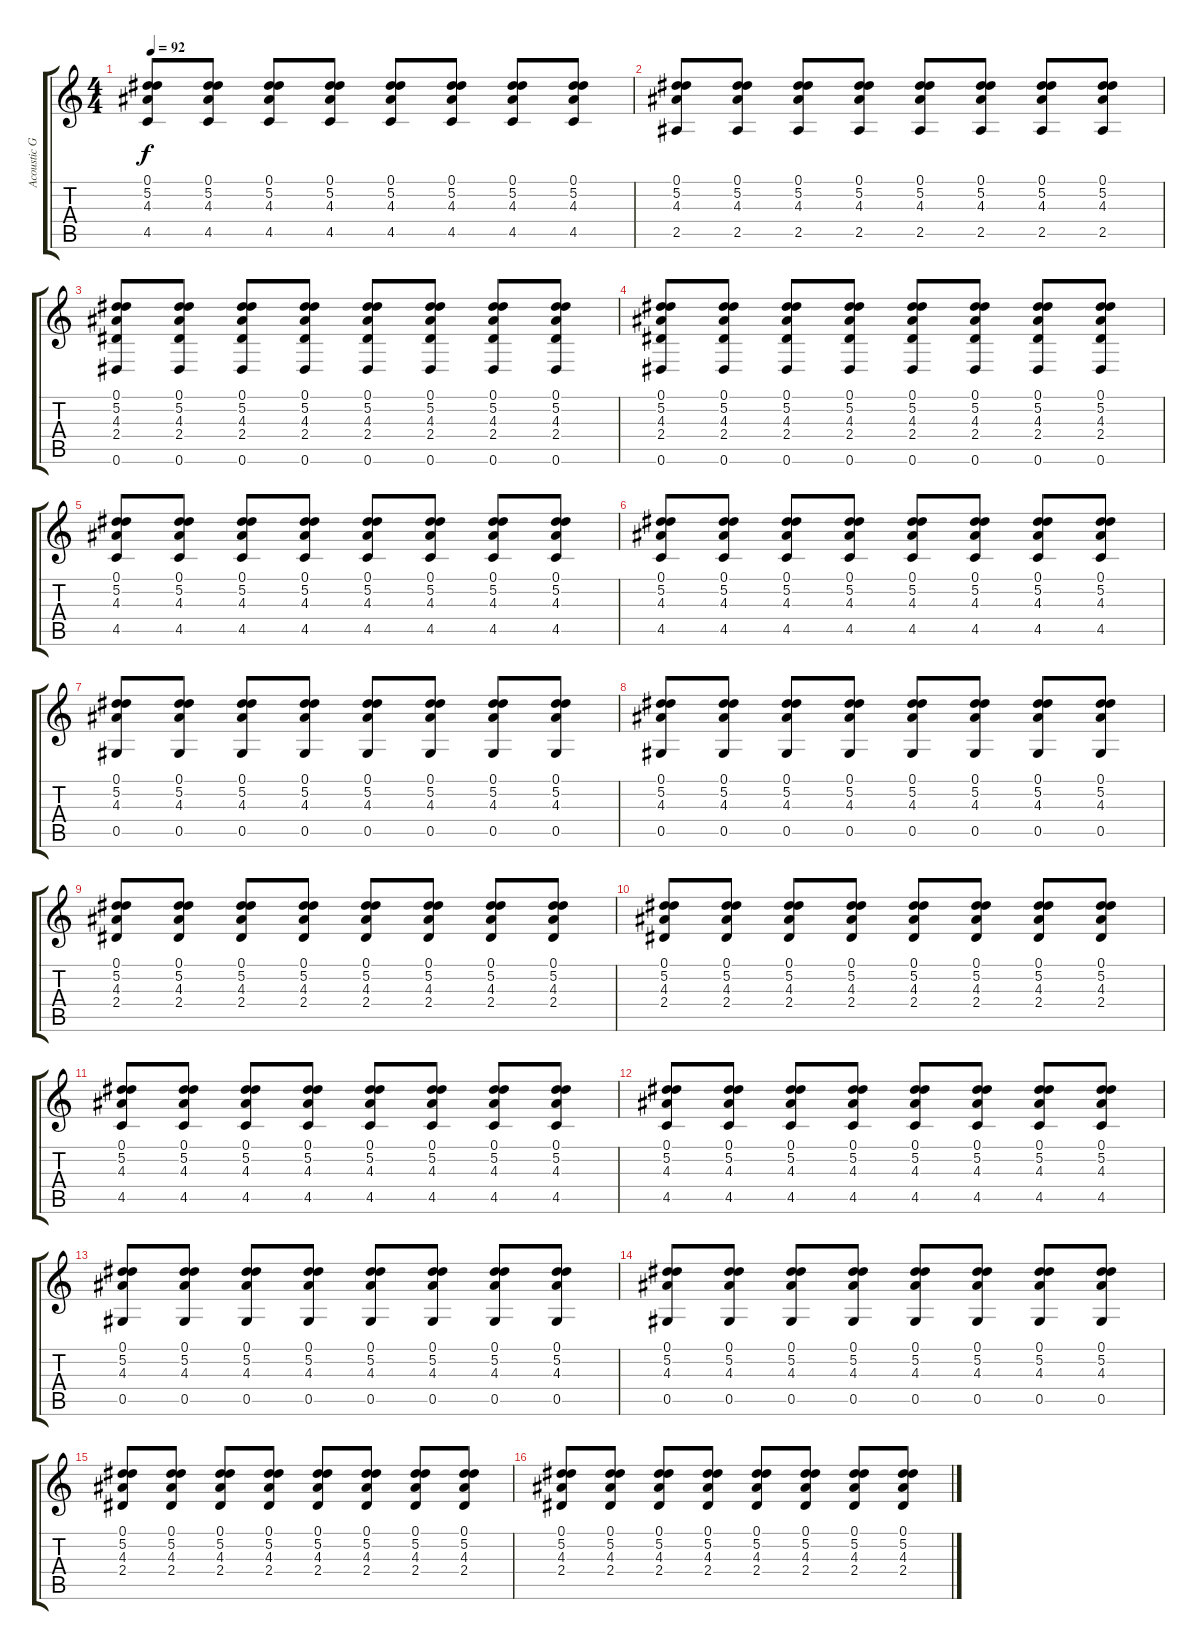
\track ("Acoustic Guitar" "Acoustic G") {instrument acousticguitarsteel}
\staff {score tabs}
\tuning (Eb4 Bb3 Gb3 Db3 Ab2 Eb2) {hide}
\ts (4 4)
\tempo 92
\clef g2
\ks c
(0.1 5.2 4.3 4.5).8{dy f} (0.1 5.2 4.3 4.5).8 (0.1 5.2 4.3 4.5).8 (0.1 5.2 4.3 4.5).8 (0.1 5.2 4.3 4.5).8 (0.1 5.2 4.3 4.5).8 (0.1 5.2 4.3 4.5).8 (0.1 5.2 4.3 4.5).8 |
(0.1 5.2 4.3 2.5).8 (0.1 5.2 4.3 2.5).8 (0.1 5.2 4.3 2.5).8 (0.1 5.2 4.3 2.5).8 (0.1 5.2 4.3 2.5).8 (0.1 5.2 4.3 2.5).8 (0.1 5.2 4.3 2.5).8 (0.1 5.2 4.3 2.5).8 |
(0.1 5.2 4.3 2.4 0.6).8 (0.1 5.2 4.3 2.4 0.6).8 (0.1 5.2 4.3 2.4 0.6).8 (0.1 5.2 4.3 2.4 0.6).8 (0.1 5.2 4.3 2.4 0.6).8 (0.1 5.2 4.3 2.4 0.6).8 (0.1 5.2 4.3 2.4 0.6).8 (0.1 5.2 4.3 2.4 0.6).8 |
(0.1 5.2 4.3 2.4 0.6).8 (0.1 5.2 4.3 2.4 0.6).8 (0.1 5.2 4.3 2.4 0.6).8 (0.1 5.2 4.3 2.4 0.6).8 (0.1 5.2 4.3 2.4 0.6).8 (0.1 5.2 4.3 2.4 0.6).8 (0.1 5.2 4.3 2.4 0.6).8 (0.1 5.2 4.3 2.4 0.6).8 |
(0.1 5.2 4.3 4.5).8 (0.1 5.2 4.3 4.5).8 (0.1 5.2 4.3 4.5).8 (0.1 5.2 4.3 4.5).8 (0.1 5.2 4.3 4.5).8 (0.1 5.2 4.3 4.5).8 (0.1 5.2 4.3 4.5).8 (0.1 5.2 4.3 4.5).8 |
(0.1 5.2 4.3 4.5).8 (0.1 5.2 4.3 4.5).8 (0.1 5.2 4.3 4.5).8 (0.1 5.2 4.3 4.5).8 (0.1 5.2 4.3 4.5).8 (0.1 5.2 4.3 4.5).8 (0.1 5.2 4.3 4.5).8 (0.1 5.2 4.3 4.5).8 |
(0.1 5.2 4.3 0.5).8 (0.1 5.2 4.3 0.5).8 (0.1 5.2 4.3 0.5).8 (0.1 5.2 4.3 0.5).8 (0.1 5.2 4.3 0.5).8 (0.1 5.2 4.3 0.5).8 (0.1 5.2 4.3 0.5).8 (0.1 5.2 4.3 0.5).8 |
(0.1 5.2 4.3 0.5).8 (0.1 5.2 4.3 0.5).8 (0.1 5.2 4.3 0.5).8 (0.1 5.2 4.3 0.5).8 (0.1 5.2 4.3 0.5).8 (0.1 5.2 4.3 0.5).8 (0.1 5.2 4.3 0.5).8 (0.1 5.2 4.3 0.5).8 |
(0.1 5.2 4.3 2.4).8 (0.1 5.2 4.3 2.4).8 (0.1 5.2 4.3 2.4).8 (0.1 5.2 4.3 2.4).8 (0.1 5.2 4.3 2.4).8 (0.1 5.2 4.3 2.4).8 (0.1 5.2 4.3 2.4).8 (0.1 5.2 4.3 2.4).8 |
(0.1 5.2 4.3 2.4).8 (0.1 5.2 4.3 2.4).8 (0.1 5.2 4.3 2.4).8 (0.1 5.2 4.3 2.4).8 (0.1 5.2 4.3 2.4).8 (0.1 5.2 4.3 2.4).8 (0.1 5.2 4.3 2.4).8 (0.1 5.2 4.3 2.4).8 |
(0.1 5.2 4.3 4.5).8 (0.1 5.2 4.3 4.5).8 (0.1 5.2 4.3 4.5).8 (0.1 5.2 4.3 4.5).8 (0.1 5.2 4.3 4.5).8 (0.1 5.2 4.3 4.5).8 (0.1 5.2 4.3 4.5).8 (0.1 5.2 4.3 4.5).8 |
(0.1 5.2 4.3 4.5).8 (0.1 5.2 4.3 4.5).8 (0.1 5.2 4.3 4.5).8 (0.1 5.2 4.3 4.5).8 (0.1 5.2 4.3 4.5).8 (0.1 5.2 4.3 4.5).8 (0.1 5.2 4.3 4.5).8 (0.1 5.2 4.3 4.5).8 |
(0.1 5.2 4.3 0.5).8 (0.1 5.2 4.3 0.5).8 (0.1 5.2 4.3 0.5).8 (0.1 5.2 4.3 0.5).8 (0.1 5.2 4.3 0.5).8 (0.1 5.2 4.3 0.5).8 (0.1 5.2 4.3 0.5).8 (0.1 5.2 4.3 0.5).8 |
(0.1 5.2 4.3 0.5).8 (0.1 5.2 4.3 0.5).8 (0.1 5.2 4.3 0.5).8 (0.1 5.2 4.3 0.5).8 (0.1 5.2 4.3 0.5).8 (0.1 5.2 4.3 0.5).8 (0.1 5.2 4.3 0.5).8 (0.1 5.2 4.3 0.5).8 |
(0.1 5.2 4.3 2.4).8 (0.1 5.2 4.3 2.4).8 (0.1 5.2 4.3 2.4).8 (0.1 5.2 4.3 2.4).8 (0.1 5.2 4.3 2.4).8 (0.1 5.2 4.3 2.4).8 (0.1 5.2 4.3 2.4).8 (0.1 5.2 4.3 2.4).8 |
(0.1 5.2 4.3 2.4).8 (0.1 5.2 4.3 2.4).8 (0.1 5.2 4.3 2.4).8 (0.1 5.2 4.3 2.4).8 (0.1 5.2 4.3 2.4).8 (0.1 5.2 4.3 2.4).8 (0.1 5.2 4.3 2.4).8 (0.1 5.2 4.3 2.4).8
